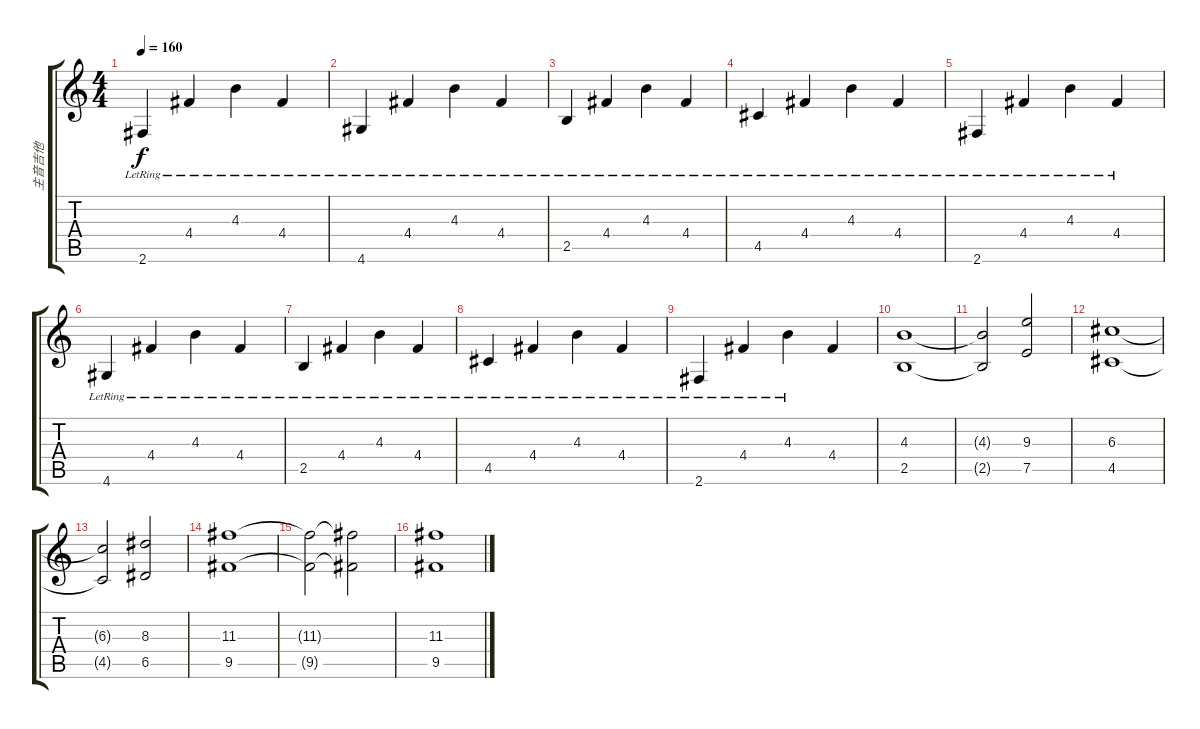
\track ("主音吉他" "主音吉他") {instrument electricguitarjazz}
\staff {score tabs}
\tuning (E4 B3 G3 D3 A2 E2) {hide}
\ts (4 4)
\tempo 160
\clef g2
\ks c
2.6{lr}.4{dy f} 4.4{lr}.4 4.3{lr}.4 4.4{lr}.4 |
4.6{lr}.4 4.4{lr}.4 4.3{lr}.4 4.4{lr}.4 |
2.5{lr}.4 4.4{lr}.4 4.3{lr}.4 4.4{lr}.4 |
4.5{lr}.4 4.4{lr}.4 4.3{lr}.4 4.4{lr}.4 |
2.6{lr}.4 4.4{lr}.4 4.3{lr}.4 4.4{lr}.4 |
4.6{lr}.4 4.4{lr}.4 4.3{lr}.4 4.4{lr}.4 |
2.5{lr}.4 4.4{lr}.4 4.3{lr}.4 4.4{lr}.4 |
4.5{lr}.4 4.4{lr}.4 4.3{lr}.4 4.4{lr}.4 |
2.6{lr}.4 4.4{lr}.4 4.3{lr}.4 4.4.4 |
(4.3 2.5).1{instrument overdrivenguitar} |
(4.3{t} 2.5{t}).2 (9.3 7.5).2 |
(6.3 4.5).1{instrument overdrivenguitar} |
(6.3{t} 4.5{t}).2 (8.3 6.5).2 |
(11.3 9.5).1{instrument overdrivenguitar} |
(11.3{t} 9.5{t}).2 (11.3{t} 9.5{t}).2 |
(11.3 9.5).1{instrument overdrivenguitar}
